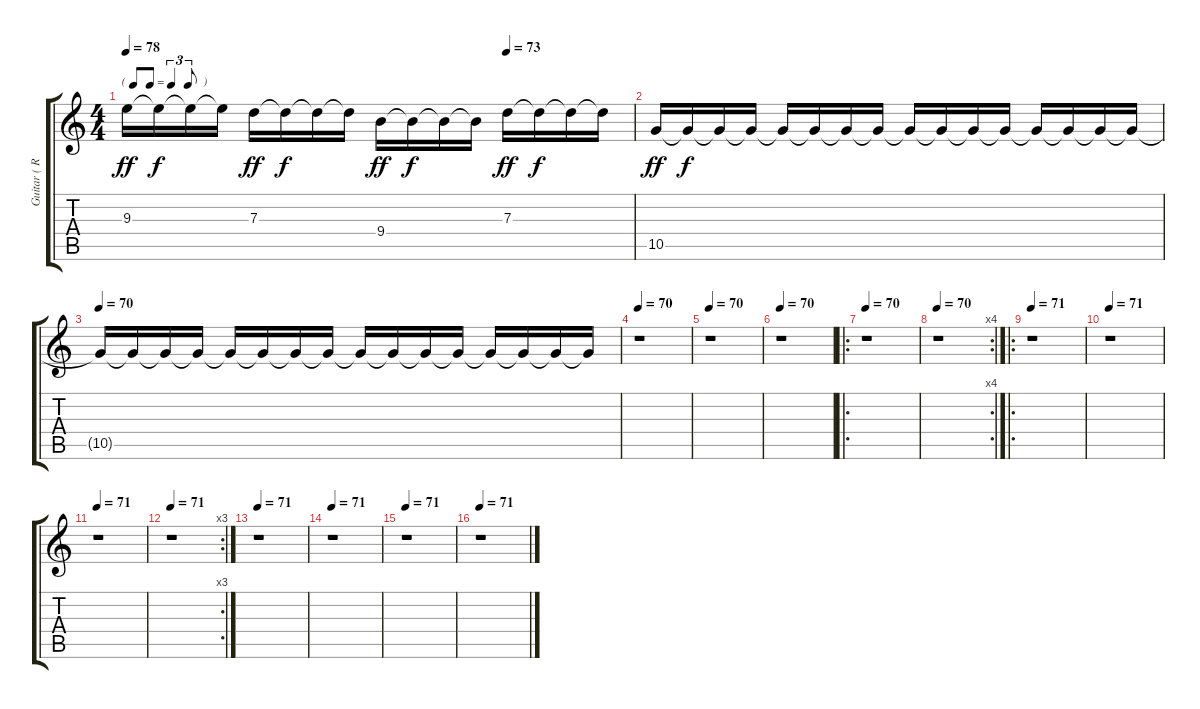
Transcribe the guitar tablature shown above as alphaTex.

\track ("Guitar ( R )" "Guitar ( R") {instrument overdrivenguitar}
\staff {score tabs}
\tuning (E4 B3 G3 D3 A2 E2) {hide}
\ts (4 4)
\tf triplet8th
\tempo 78
\tempo (73 0.75)
\clef g2
\ks c
9.3.16{dy ff} 9.3{t}.16{dy f} 9.3{t}.16 9.3{t}.16 7.3.16{dy ff} 7.3{t}.16{dy f} 7.3{t}.16 7.3{t}.16 9.4.16{dy ff} 9.4{t}.16{dy f} 9.4{t}.16 9.4{t}.16 7.3.16{dy ff} 7.3{t}.16{dy f} 7.3{t}.16 7.3{t}.16 |
10.5.16{dy ff} 10.5{t}.16{dy f} 10.5{t}.16 10.5{t}.16 10.5{t}.16 10.5{t}.16 10.5{t}.16 10.5{t}.16 10.5{t}.16 10.5{t}.16 10.5{t}.16 10.5{t}.16 10.5{t}.16 10.5{t}.16{volume 15} 10.5{t}.16 10.5{t}.16{volume 14} |
\tempo 70
10.5{t}.16 10.5{t}.16{volume 13} 10.5{t}.16 10.5{t}.16{volume 12} 10.5{t}.16 10.5{t}.16{volume 11} 10.5{t}.16 10.5{t}.16{volume 10} 10.5{t}.16{volume 9} 10.5{t}.16{volume 8} 10.5{t}.16{volume 7} 10.5{t}.16{volume 6} 10.5{t}.16{volume 5} 10.5{t}.16{volume 4} 10.5{t}.16{volume 3} 10.5{t}.16{volume 2} |
\tempo 70
r.1 |
\tempo 70
r.1 |
\tempo 70
r.1 |
\ro
\tempo 70
r.1 |
\rc 4
\tempo 70
r.1 |
\ro
\tempo 71
r.1 |
\tempo 71
r.1 |
\tempo 71
r.1 |
\rc 3
\tempo 71
r.1 |
\tempo 71
r.1 |
\tempo 71
r.1 |
\tempo 71
r.1 |
\tempo 71
r.1
